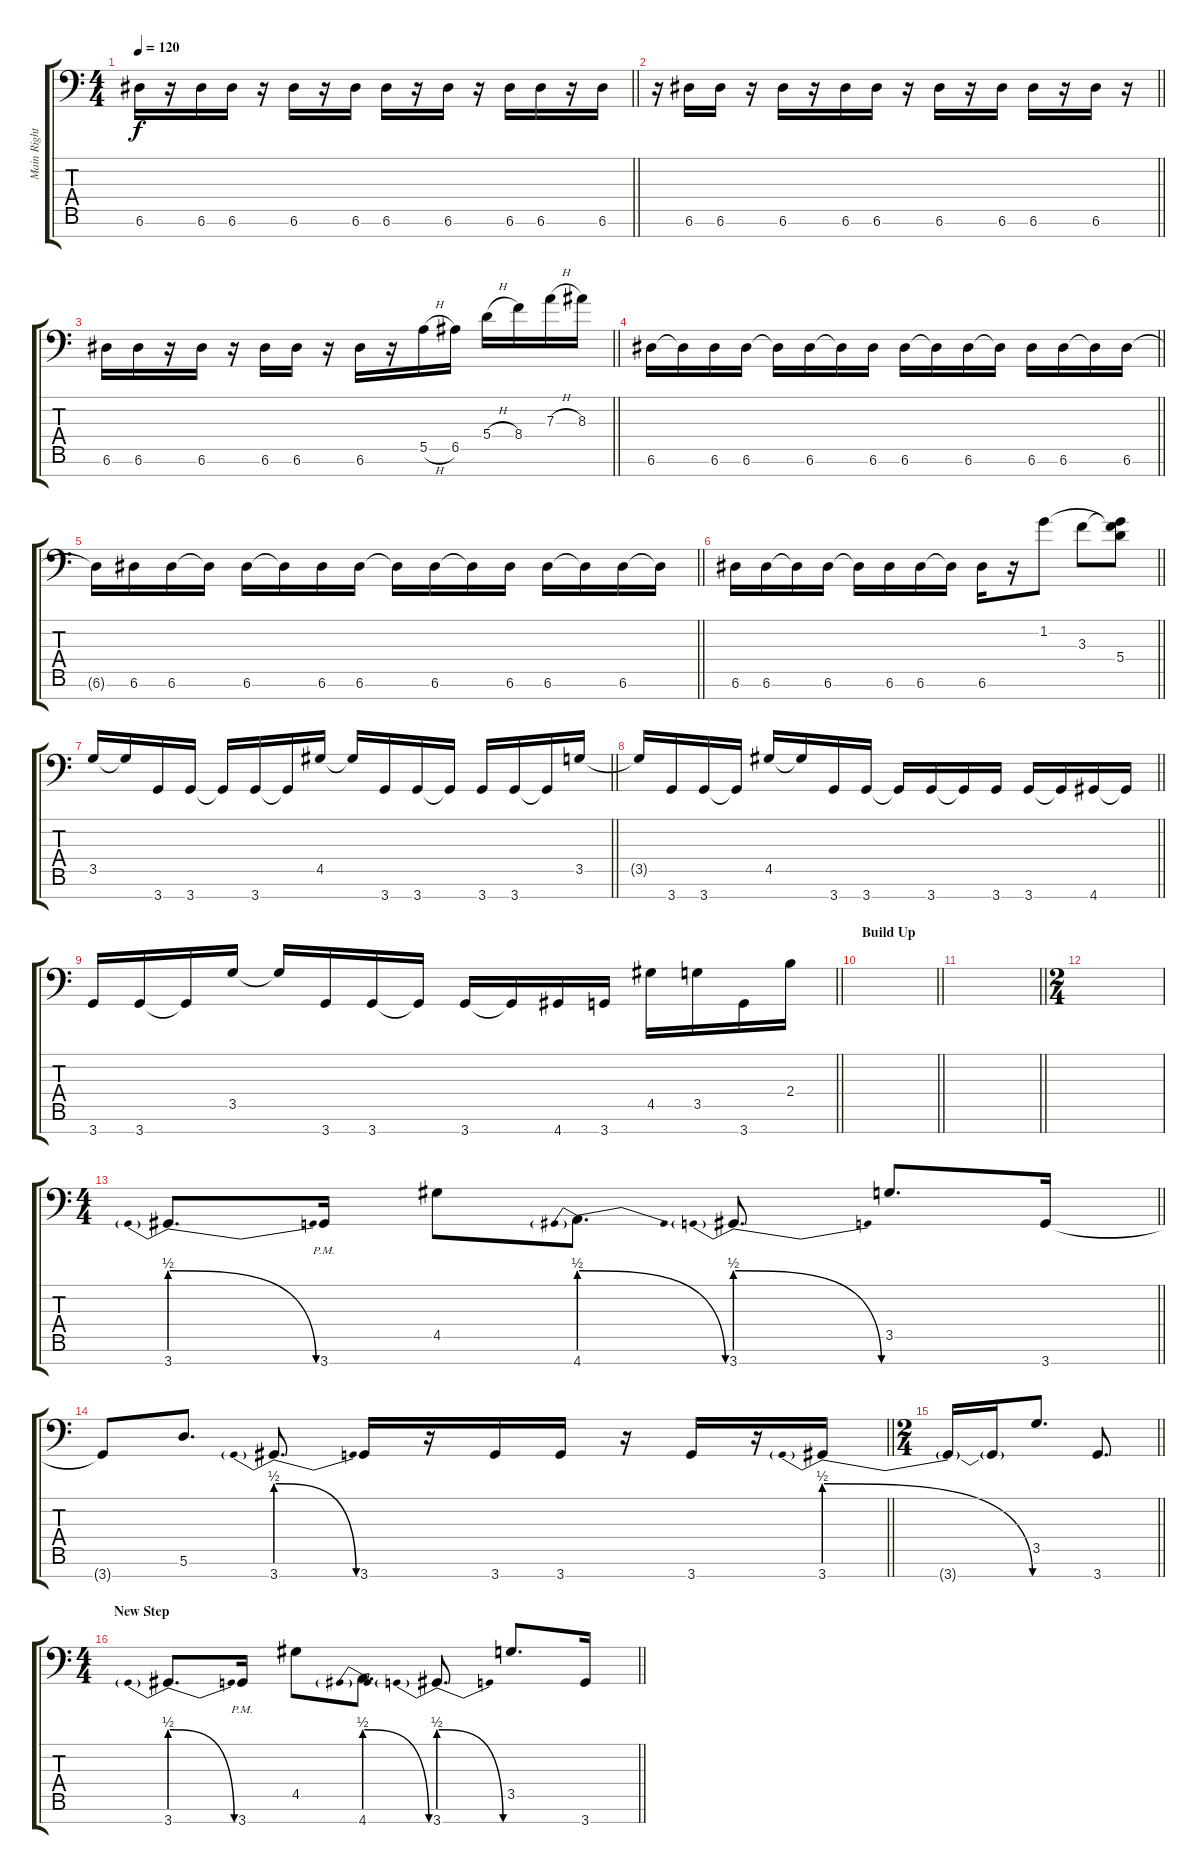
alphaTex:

\track ("Main Right" "Main Right") {instrument distortionguitar}
\staff {score tabs}
\tuning (B3 Gb3 D3 A2 E2 A1 E1) {hide}
\ts (4 4)
\tempo 120
\clef f4
\barLineRight lightlight
\ks c
6.6.16{dy f} r.16 6.6.16 6.6.16 r.16 6.6.16 r.16 6.6.16 6.6.16 r.16 6.6.16 r.16 6.6.16 6.6.16 r.16 6.6.16 |
\barLineRight lightlight
r.16 6.6.16 6.6.16 r.16 6.6.16 r.16 6.6.16 6.6.16 r.16 6.6.16 r.16 6.6.16 6.6.16 r.16 6.6.16 r.16 |
\barLineRight lightlight
6.6.16 6.6.16 r.16 6.6.16 r.16 6.6.16 6.6.16 r.16 6.6.16 r.16 5.5{h}.16 6.5.16 5.4{h}.16 8.4.16 7.3{h}.16 8.3.16 |
\barLineRight lightlight
6.6.16 6.6{t}.16 6.6.16 6.6.16 6.6{t}.16 6.6.16 6.6{t}.16 6.6.16 6.6.16 6.6{t}.16 6.6.16 6.6{t}.16 6.6.16 6.6.16 6.6{t}.16 6.6.16 |
\barLineRight lightlight
6.6{t}.16 6.6.16 6.6.16 6.6{t}.16 6.6.16 6.6{t}.16 6.6.16 6.6.16 6.6{t}.16 6.6.16 6.6{t}.16 6.6.16 6.6.16 6.6{t}.16 6.6.16 6.6{t}.16 |
\barLineRight lightlight
6.6.16 6.6.16 6.6{t}.16 6.6.16 6.6{t}.16 6.6.16 6.6.16 6.6{t}.16 6.6.16 r.16 1.2.8 3.3.8 (1.2{t} 3.3{t} 5.4).8 |
\barLineRight lightlight
3.5.16 3.5{t}.16 3.7.16 3.7.16 3.7{t}.16 3.7.16 3.7{t}.16 4.5.16 4.5{t}.16 3.7.16 3.7.16 3.7{t}.16 3.7.16 3.7.16 3.7{t}.16 3.5.16 |
\barLineRight lightlight
3.5{t}.16 3.7.16 3.7.16 3.7{t}.16 4.5.16 4.5{t}.16 3.7.16 3.7.16 3.7{t}.16 3.7.16 3.7{t}.16 3.7.16 3.7.16 3.7{t}.16 4.7.16 4.7{t}.16 |
\barLineRight lightlight
3.7.16 3.7.16 3.7{t}.16 3.5.16 3.5{t}.16 3.7.16 3.7.16 3.7{t}.16 3.7.16 3.7{t}.16 4.7.16 3.7.16 4.5.16 3.5.16 3.7.16 2.4.16 |
\section ("" "Build Up")
\barLineRight lightlight
|
\barLineRight lightlight
|
\ts (2 4)
|
\ts (4 4)
\barLineRight lightlight
3.7{be (prebendrelease 0 2 60 0)}.8{d} 3.7{pm}.16 4.5.8 4.7{be (prebendrelease 0 2 60 0)}.8{d} 3.7{be (prebendrelease 0 2 60 0)}.8{d} 3.5.8{d} 3.7.16 |
\barLineRight lightlight
3.7{t}.8 5.6.8{d} 3.7{be (prebendrelease 0 2 60 0)}.8{d} 3.7.16 r.16 3.7.16 3.7.16 r.16 3.7.16 r.16 3.7{be (prebendrelease 0 2 60 0)}.16 |
\ts (2 4)
\barLineRight lightlight
3.7{t}.16 3.7{t}.16 3.5.8{d} 3.7.8{d} |
\ts (4 4)
\section ("" "New Step")
\barLineRight lightlight
3.7{be (prebendrelease 0 2 60 0)}.8{d} 3.7{pm}.16 4.5.8 4.7{be (prebendrelease 0 2 60 0)}.8{d} 3.7{be (prebendrelease 0 2 60 0)}.8{d} 3.5.8{d} 3.7.16
